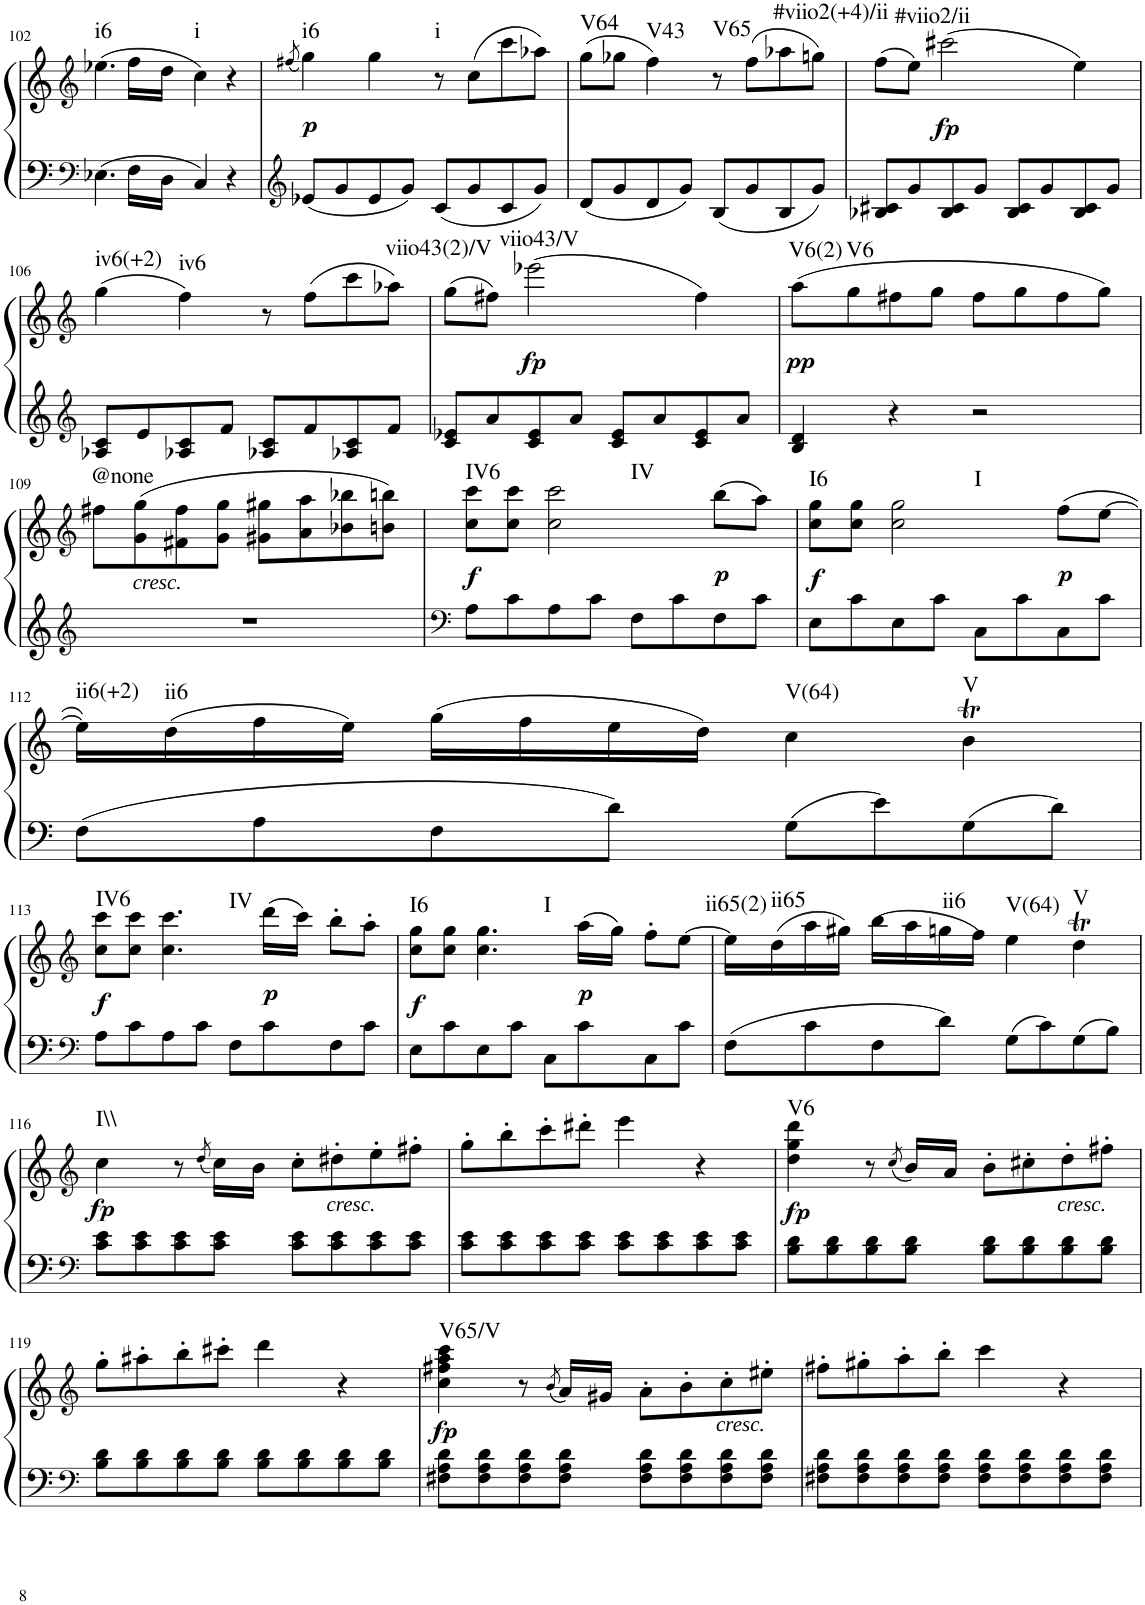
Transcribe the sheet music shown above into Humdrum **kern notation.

**kern	**kern	**dynam	**harte
*part1	*part1	*part1	*part1
*staff2	*staff1	*staff1/2	*
*I"Klavier linke Hand	*	*	*
!!LO:PB:g=z
*clefF4	*clefG2	*	*
*k[]	*k[]	*	*
*M4/4	*M4/4	*	*
=102	=102	=102	=102
!	!	!	!LO:H:kt=i6
4.E-X\	(4.ee-X\	.	N
16F\LL	16ff\LL	.	.
16D\JJ	16dd\JJ	.	.
!	!	!	!LO:H:kt=i
4C/	4cc\)	.	N
4r	4r	.	.
=103	=103	=103	=103
*clefG2	*	*	*
.	(8qff#X/	.	.
!	!	!LO:DY:b	!LO:H:kt=i6
8e-X/L	4gg\)	p	N
8g/	.	.	.
8e-/	4gg\	.	.
8g/J	.	.	.
!	!	!	!LO:H:kt=i
8c/L	8r	.	N
8g/	(8cc\L	.	.
8c/	8ccc\	.	.
8g/J	8aa-X\J)	.	.
=104	=104	=104	=104
!	!	!	!LO:H:kt=V64
8d/L	(8gg\L	.	N
8g/	8gg-X\J	.	.
!	!	!	!LO:H:kt=V43
8d/	4ff\)	.	N
8g/J	.	.	.
!	!	!	!LO:H:kt=V65
8B/L	8r	.	N
8g/	(8ff\L	.	.
8B/	8aa-X\	.	.
8g/J	8ggn\J)	.	.
=105	=105	=105	=105
!	!	!	!LO:H:kt=#viio2(+4)/ii
8B-X/ 8c#X/L	(8ff\L	.	N
!	!	!	!LO:H:kt=#viio2/ii
8g/	8ee\J)	.	N
!	!	!LO:DY:b	!
8B-/ 8c#/	(2ccc#X\	fp	.
8g/J	.	.	.
8B-/ 8c#/L	.	.	.
8g/	.	.	.
8B-/ 8c#/	4ee\)	.	.
8g/J	.	.	.
!!LO:LB:g=z
=106	=106	=106	=106
*clefG2	*clefG2	*	*
!	!	!	!LO:H:kt=iv6(+2)
8A-X/ 8c/L	(4gg\	.	N
8e/	.	.	.
!	!	!	!LO:H:kt=iv6
8A-X/ 8c/	4ff\)	.	N
8f/J	.	.	.
8A-X/ 8c/L	8r	.	.
8f/	(8ff\L	.	.
8A-X/ 8c/	8ccc\	.	.
8f/J	8aa-X\J)	.	.
=107	=107	=107	=107
!	!	!	!LO:H:kt=viio43(2)/V
8c/ 8e-X/L	(8gg\L	.	N
!	!	!	!LO:H:kt=viio43/V
8a/	8ff#X\J)	.	N
!	!	!LO:DY:b	!
8c/ 8e-/	(2eee-X\	fp	.
8a/J	.	.	.
8c/ 8e-/L	.	.	.
8a/	.	.	.
8c/ 8e-/	4ff#\)	.	.
8a/J	.	.	.
=108	=108	=108	=108
!	!	!LO:DY:b	!LO:H:kt=V6(2)
4B/ 4d/	(8aa\L	pp	N
!	!	!	!LO:H:kt=V6
.	8gg\	.	N
4r	8ff#X\	.	.
.	8gg\J	.	.
2r	8ff#\L	.	.
.	8gg\	.	.
.	8ff#\	.	.
.	8gg\J)	.	.
!!LO:LB:g=z
=109	=109	=109	=109
*clefG2	*clefG2	*	*
!	!	!	!LO:H:kt=@none
1r	8ff#X\L	.	N
!	!LO:TX:b:i:t=cresc.	!	!
.	(8g\ 8gg\	.	.
.	8f#X\ 8ff#\	.	.
.	8g\ 8gg\J	.	.
.	8g#X\ 8gg#X\L	.	.
.	8a\ 8aa\	.	.
.	8b-X\ 8bb-X\	.	.
.	8bn\ 8bbn\J)	.	.
=110	=110	=110	=110
*clefF4	*	*	*
!	!	!LO:DY:b	!LO:H:kt=IV6
8A\L	8cc\ 8ccc\L	f	N
8c\	8cc\ 8ccc\J	.	.
!	!	!	!LO:H:kt=IV
8A\	2cc\ 2ccc\	.	N
8c\J	.	.	.
8F\L	.	.	.
8c\	.	.	.
!	!	!LO:DY:b	!
8F\	(8bb\L	p	.
8c\J	8aa\J)	.	.
=111	=111	=111	=111
!	!	!LO:DY:b	!LO:H:kt=I6
8E\L	8cc\ 8gg\L	f	N
8c\	8cc\ 8gg\J	.	.
!	!	!	!LO:H:kt=I
8E\	2cc\ 2gg\	.	N
8c\J	.	.	.
8C\L	.	.	.
8c\	.	.	.
!	!	!LO:DY:b	!
8C\	(8ff\L	p	.
8c\J	[8ee\J	.	.
!!LO:LB:g=z
=112	=112	=112	=112
!	!	!	!LO:H:kt=ii6(+2)
8F\L	16ee\LL])	.	N
!	!	!	!LO:H:kt=ii6
.	(16dd\	.	N
8A\	16ff\	.	.
.	16ee\JJ)	.	.
8F\	(16gg\LL	.	.
.	16ff\	.	.
8d\J	16ee\	.	.
.	16dd\JJ)	.	.
!	!	!	!LO:H:kt=V(64)
8G\L	4cc\	.	N
8e\	.	.	.
!	!	!	!LO:H:kt=V
8G\	4bt\	.	N
8d\J	.	.	.
!!LO:LB:g=z
=113	=113	=113	=113
*clefF4	*clefG2	*	*
!	!	!LO:DY:b	!LO:H:kt=IV6
8A\L	8cc\ 8ccc\L	f	N
8c\	8cc\ 8ccc\J	.	.
!	!	!	!LO:H:kt=IV
8A\	4.cc\ 4.ccc\	.	N
8c\J	.	.	.
8F\L	.	.	.
!	!	!LO:DY:b	!
8c\	(16ddd\LL	p	.
.	16ccc\JJ)	.	.
8F\	8bb'\L	.	.
8c\J	8aa'\J	.	.
=114	=114	=114	=114
!	!	!LO:DY:b	!LO:H:kt=I6
8E\L	8cc\ 8gg\L	f	N
8c\	8cc\ 8gg\J	.	.
!	!	!	!LO:H:kt=I
8E\	4.cc\ 4.gg\	.	N
8c\J	.	.	.
8C\L	.	.	.
!	!	!LO:DY:b	!
8c\	(16aa\LL	p	.
.	16gg\JJ)	.	.
8C\	8ff'\L	.	.
8c\J	[8ee\J	.	.
=115	=115	=115	=115
!	!	!	!LO:H:kt=ii65(2)
8F\L	16ee\LL]	.	N
!	!	!	!LO:H:kt=ii65
.	(16dd\	.	N
8c\	16aa\	.	.
.	16gg#X\JJ)	.	.
8F\	(16bb\LL	.	.
.	16aa\	.	.
!	!	!	!LO:H:kt=ii6
8d\J	16ggn\	.	N
.	16ff\JJ)	.	.
!	!	!	!LO:H:kt=V(64)
8G\L	4ee\	.	N
8c\	.	.	.
!	!	!	!LO:H:kt=V
8G\	4ddT\	.	N
8B\J	.	.	.
!!LO:LB:g=z
=116	=116	=116	=116
*clefF4	*clefG2	*	*
!	!	!LO:DY:b	!LO:H:kt=I\\
8c\ 8e\L	4cc\	fp	N
8c\ 8e\	.	.	.
8c\ 8e\	8r	.	.
.	(8qdd/	.	.
8c\ 8e\J	16cc\LL)	.	.
.	16b\JJ	.	.
8c\ 8e\L	8cc'\L	.	.
!	!LO:TX:b:i:t=cresc.	!	!
8c\ 8e\	8dd#X'\	.	.
8c\ 8e\	8ee'\	.	.
8c\ 8e\J	8ff#X'\J	.	.
=117	=117	=117	=117
8c\ 8e\L	8gg'\L	.	.
8c\ 8e\	8bb'\	.	.
8c\ 8e\	8ccc'\	.	.
8c\ 8e\J	8ddd#X'\J	.	.
8c\ 8e\L	4eee\	.	.
8c\ 8e\	.	.	.
8c\ 8e\	4r	.	.
8c\ 8e\J	.	.	.
=118	=118	=118	=118
!	!	!LO:DY:b	!LO:H:kt=V6
8B\ 8d\L	4dd\ 4gg\ 4ddd\	fp	N
8B\ 8d\	.	.	.
8B\ 8d\	8r	.	.
.	(8qcc/	.	.
8B\ 8d\J	16b/LL)	.	.
.	16a/JJ	.	.
8B\ 8d\L	8b'\L	.	.
8B\ 8d\	8cc#X'\	.	.
!	!LO:TX:b:i:t=cresc.	!	!
8B\ 8d\	8dd'\	.	.
8B\ 8d\J	8ff#X'\J	.	.
!!LO:LB:g=z
=119	=119	=119	=119
*clefF4	*clefG2	*	*
8B\ 8d\L	8gg'\L	.	.
8B\ 8d\	8aa#X'\	.	.
8B\ 8d\	8bb'\	.	.
8B\ 8d\J	8ccc#X'\J	.	.
8B\ 8d\L	4ddd\	.	.
8B\ 8d\	.	.	.
8B\ 8d\	4r	.	.
8B\ 8d\J	.	.	.
=120	=120	=120	=120
!	!	!LO:DY:b	!LO:H:kt=V65/V
8F#X\ 8A\ 8d\L	4cc\ 4ff#X\ 4aa\ 4ccc\	fp	N
8F#\ 8A\ 8d\	.	.	.
8F#\ 8A\ 8d\	8r	.	.
.	(8qb/	.	.
8F#\ 8A\ 8d\J	16a/LL)	.	.
.	16g#X/JJ	.	.
8F#\ 8A\ 8d\L	8a'\L	.	.
8F#\ 8A\ 8d\	8b'\	.	.
!	!LO:TX:b:i:t=cresc.	!	!
8F#\ 8A\ 8d\	8cc'\	.	.
8F#\ 8A\ 8d\J	8ee#X'\J	.	.
=121	=121	=121	=121
8F#X\ 8A\ 8d\L	8ff#X'\L	.	.
8F#\ 8A\ 8d\	8gg#X'\	.	.
8F#\ 8A\ 8d\	8aa'\	.	.
8F#\ 8A\ 8d\J	8bb'\J	.	.
8F#\ 8A\ 8d\L	4ccc\	.	.
8F#\ 8A\ 8d\	.	.	.
8F#\ 8A\ 8d\	4r	.	.
8F#\ 8A\ 8d\J	.	.	.
=	=	=	=
*-	*-	*-	*-
